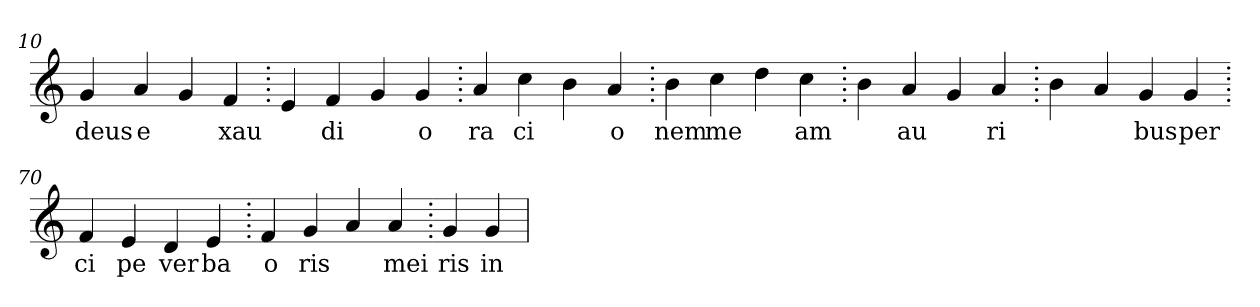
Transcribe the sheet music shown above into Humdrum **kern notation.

**kern	**text
*part1	*part1
*staff1	*staff1
*clefG2	*
=10.	=10.
4g	deus
4a	e
4g	.
4f	xau
=20.	=20.
4e	.
4f	di
4g	.
4g	o
=30.	=30.
4a	ra
4cc	ci
4b	.
4a	o
=40.	=40.
4b	nem
4cc	me
4dd	.
4cc	am
=50.	=50.
4b	.
4a	au
4g	.
4a	ri
=60.	=60.
4b	.
4a	.
4g	bus
4g	per
=70.	=70.
4f	ci
4e	pe
4d	ver
4e	ba
=80.	=80.
4f	o
4g	ris
4a	.
4a	mei
=90.	=90.
4g	ris
4g	in
=	=
*-	*-
